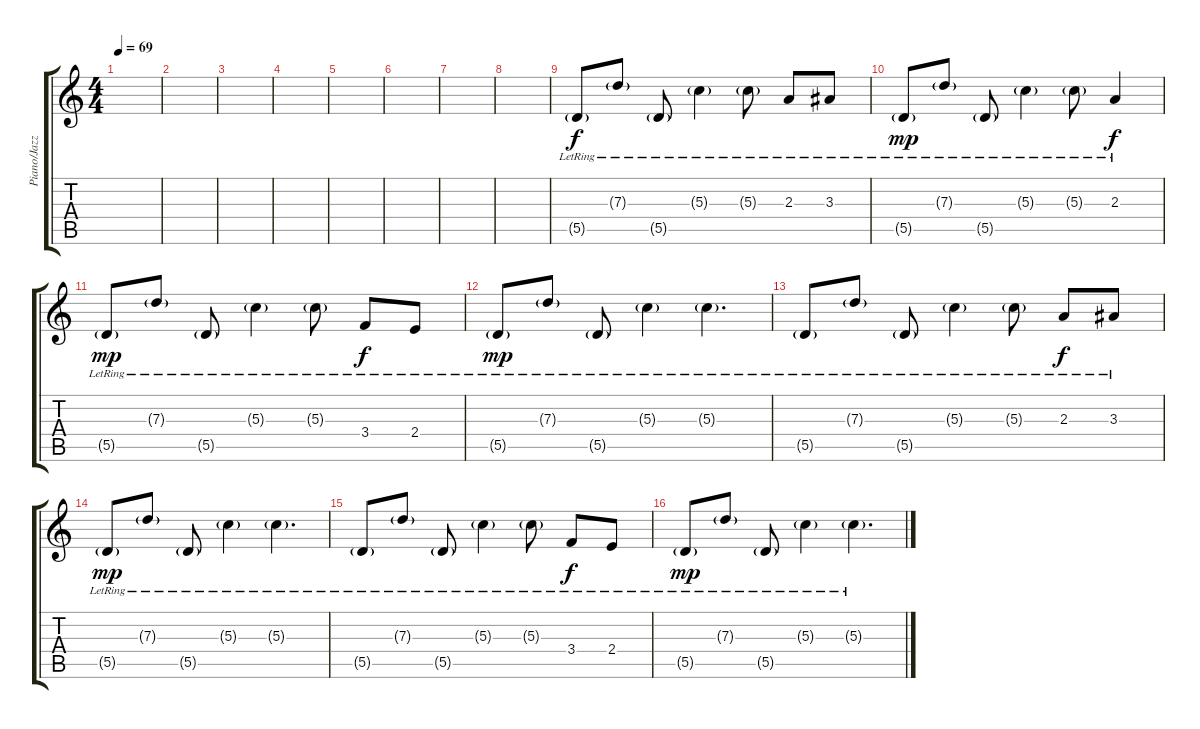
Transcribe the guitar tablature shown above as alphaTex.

\track ("Piano/Jazz Guitar Backup" "Piano/Jazz") {instrument electricguitarjazz}
\staff {score tabs}
\tuning (E4 B3 G3 D3 A2 C2) {hide}
\ts (4 4)
\tempo 69
\clef g2
\ks c
|
|
|
|
|
|
|
|
5.5{g lr}.8 7.3{g lr}.8 5.5{g lr}.8 5.3{g lr}.4 5.3{g lr}.8 2.3{lr}.8{dy f} 3.3{lr}.8 |
5.5{g lr}.8{dy mp} 7.3{g lr}.8 5.5{g lr}.8 5.3{g lr}.4 5.3{g lr}.8 2.3{lr}.4{dy f} |
5.5{g lr}.8{dy mp} 7.3{g lr}.8 5.5{g lr}.8 5.3{g lr}.4 5.3{g lr}.8 3.4{lr}.8{dy f} 2.4{lr}.8 |
5.5{g lr}.8{dy mp} 7.3{g lr}.8 5.5{g lr}.8 5.3{g lr}.4 5.3{g lr}.4{d} |
5.5{g lr}.8 7.3{g lr}.8 5.5{g lr}.8 5.3{g lr}.4 5.3{g lr}.8 2.3{lr}.8{dy f} 3.3{lr}.8 |
5.5{g lr}.8{dy mp} 7.3{g lr}.8 5.5{g lr}.8 5.3{g lr}.4 5.3{g lr}.4{d} |
5.5{g lr}.8 7.3{g lr}.8 5.5{g lr}.8 5.3{g lr}.4 5.3{g lr}.8 3.4{lr}.8{dy f} 2.4{lr}.8 |
5.5{g lr}.8{dy mp} 7.3{g lr}.8 5.5{g lr}.8 5.3{g lr}.4 5.3{g lr}.4{d}
